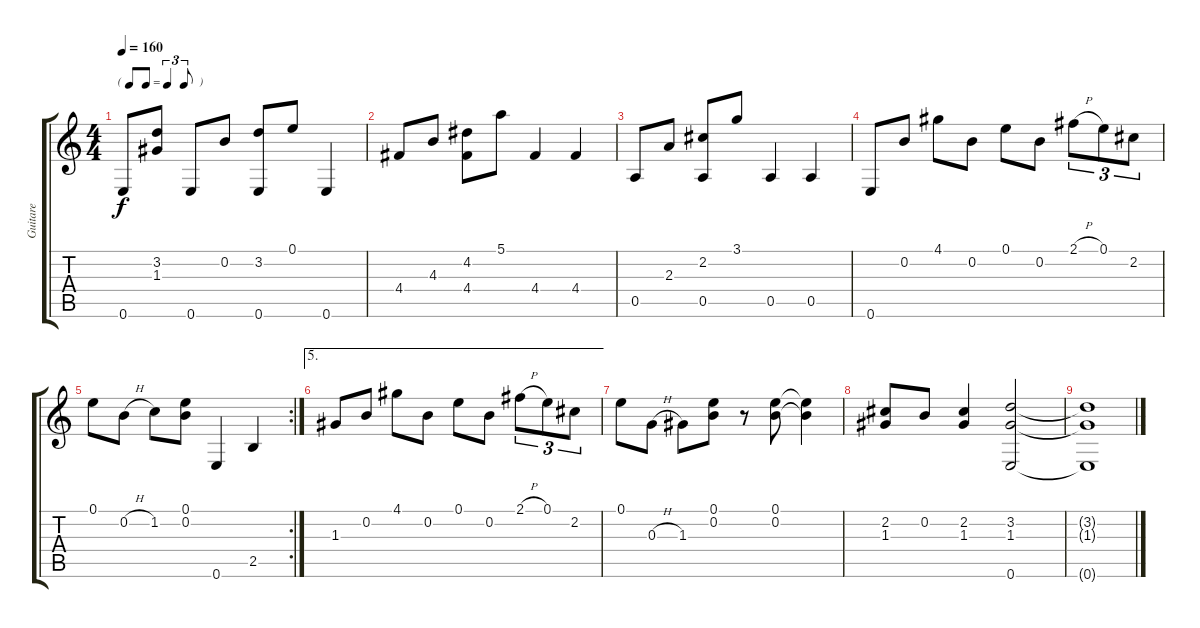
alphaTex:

\track ("Guitare" "Guitare") {instrument acousticguitarsteel}
\staff {score tabs}
\tuning (E4 B3 G3 D3 A2 E2) {hide}
\ts (4 4)
\tf triplet8th
\tempo 160
\clef g2
\ks c
0.6.8{dy f} (3.2 1.3).8 0.6.8 0.2.8 (3.2 0.6).8 0.1.8 0.6.4 |
4.4.8 4.3.8 (4.2 4.4).8 5.1.8 4.4.4 4.4.4 |
0.5.8 2.3.8 (2.2 0.5).8 3.1.8 0.5.4 0.5.4 |
0.6.8 0.2.8 4.1.8 0.2.8 0.1.8 0.2.8 2.1{h}.8{tu (3 2)} 0.1.8{tu (3 2)} 2.2.8{tu (3 2)} |
\rc 2
0.1.8 0.2{h}.8 1.2.8 (0.1 0.2).8 0.6.4 2.5.4 |
\ae 5
1.3.8 0.2.8 4.1.8 0.2.8 0.1.8 0.2.8 2.1{h}.8{tu (3 2)} 0.1.8{tu (3 2)} 2.2.8{tu (3 2)} |
0.1.8 0.3{h}.8 1.3.8 (0.1 0.2).8 r.8 (0.1 0.2).8 (0.1{t} 0.2{t}).4 |
(2.2 1.3).8 0.2.8 (2.2 1.3).4 (3.2 1.3 0.6).2 |
(3.2{t} 1.3{t} 0.6{t}).1
